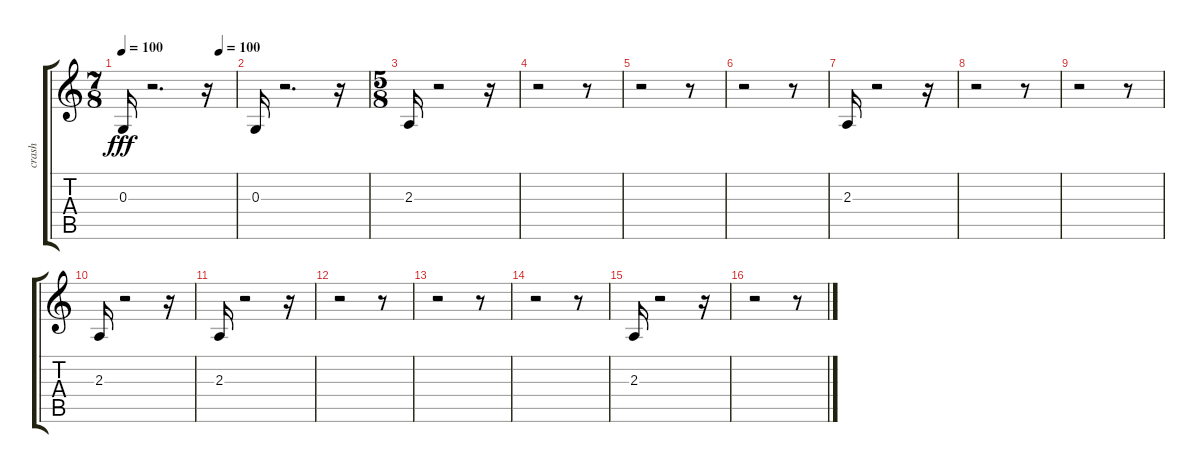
\track ("crash" "crash") {instrument acousticgrandpiano}
\staff {score tabs}
\tuning (E4 B3 G3 D3 A2 E2) {hide}
\ts (7 8)
\tempo 100
\tempo (100 0.8571428571428571)
\clef g2
\ks c
0.3.16{dy fff} r.2{d} r.16 |
0.3.16 r.2{d} r.16 |
\ts (5 8)
2.3.16 r.2 r.16 |
r.2 r.8 |
r.2 r.8 |
r.2 r.8 |
2.3.16 r.2 r.16 |
r.2 r.8 |
r.2 r.8 |
2.3.16 r.2 r.16 |
2.3.16 r.2 r.16 |
r.2 r.8 |
r.2 r.8 |
r.2 r.8 |
2.3.16 r.2 r.16 |
r.2 r.8
